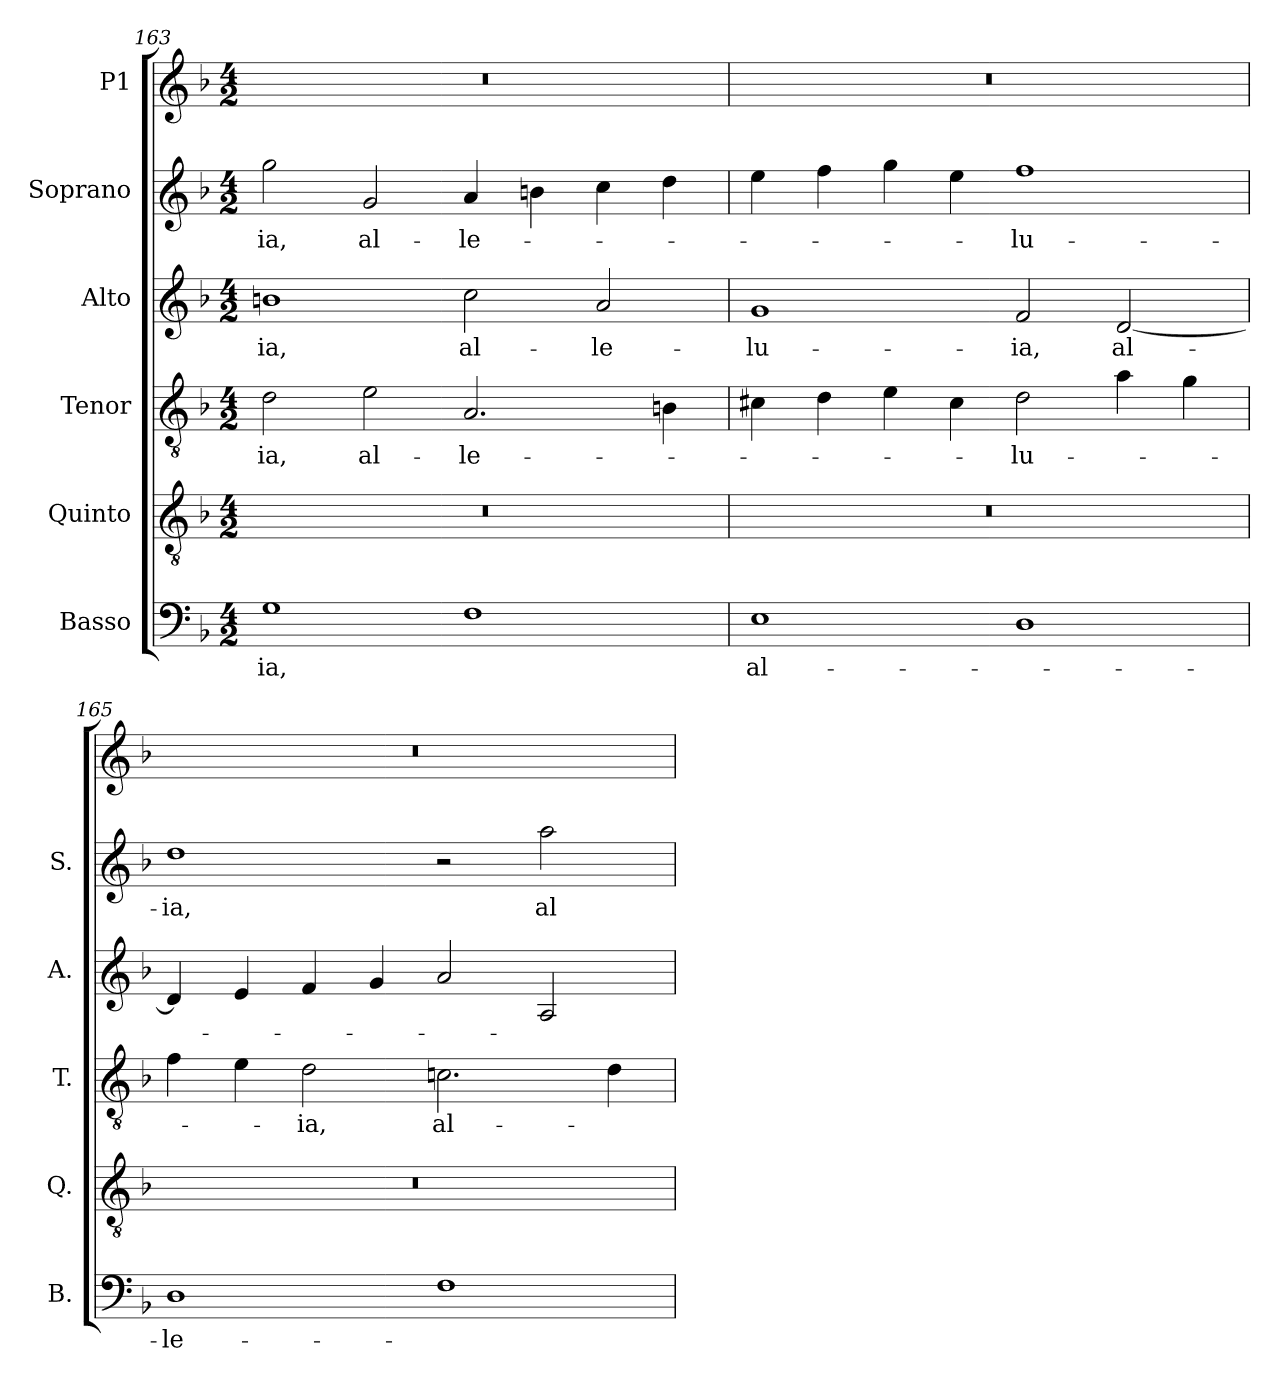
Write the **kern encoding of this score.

**kern	**text	**kern	**kern	**text	**kern	**text	**kern	**text	**kern
*part6	*part6	*part5	*part4	*part4	*part3	*part3	*part2	*part2	*part1
*staff6	*staff6	*staff5	*staff4	*staff4	*staff3	*staff3	*staff2	*staff2	*staff1
*I"Basso	*	*I"Quinto	*I"Tenor	*	*I"Alto	*	*I"Soprano	*	*I"P1
*I'B.	*	*I'Q.	*I'T.	*	*I'A.	*	*I'S.	*	*
*clefF4	*	*clefGv2	*clefGv2	*	*clefG2	*	*clefG2	*	*clefG2
*	*	*ITrd7c12	*ITrd7c12	*	*	*	*	*	*
*k[b-]	*	*k[b-]	*k[b-]	*	*k[b-]	*	*k[b-]	*	*k[b-]
*F:	*	*F:	*F:	*	*F:	*	*F:	*	*F:
*M4/2	*	*M4/2	*M4/2	*	*M4/2	*	*M4/2	*	*M4/2
=163	=163	=163	=163	=163	=163	=163	=163	=163	=163
!	!LO:LY:b:color=#000000	!LO:N:vis=1	!	!	!	!	!	!	!
!	!	!	!	!LO:LY:b:color=#000000	!	!	!	!	!
!	!	!	!	!	!	!LO:LY:b:color=#000000	!	!	!
!	!	!	!	!	!	!	!	!LO:LY:b:color=#000000	!LO:N:vis=1
1Gi	-ia,	0r	2Di\	-ia,	1bni	-ia,	2ggi\	-ia,	0r
!	!	!	!	!LO:LY:b:color=#000000	!	!	!	!	!
!	!	!	!	!	!	!	!	!LO:LY:b:color=#000000	!
.	.	.	2Ei\	al-	.	.	2gi/	al-	.
!	!	!	!	!LO:LY:b:color=#000000	!	!	!	!	!
!	!	!	!	!	!	!LO:LY:b:color=#000000	!	!	!
!	!	!	!	!	!	!	!	!LO:LY:b:color=#000000	!
1Fi	.	.	2.AAi/	-le-	2cci\	al-	4ai/	-le-	.
.	.	.	.	.	.	.	4bni\	.	.
!	!	!	!	!	!	!LO:LY:b:color=#000000	!	!	!
.	.	.	.	.	2ai/	-le-	4cci\	.	.
.	.	.	4BBni\	.	.	.	4ddi\	.	.
=164	=164	=164	=164	=164	=164	=164	=164	=164	=164
!	!LO:LY:b:color=#000000	!LO:N:vis=1	!	!	!	!	!	!	!
!	!	!	!	!	!	!LO:LY:b:color=#000000	!	!	!LO:N:vis=1
1Ei	al-	0r	4C#Xi\	.	1gi	-lu-	4eei\	.	0r
.	.	.	4Di\	.	.	.	4ffi\	.	.
.	.	.	4Ei\	.	.	.	4ggi\	.	.
.	.	.	4C#i\	.	.	.	4eei\	.	.
!	!	!	!	!LO:LY:b:color=#000000	!	!	!	!	!
!	!	!	!	!	!	!LO:LY:b:color=#000000	!	!	!
!	!	!	!	!	!	!	!	!LO:LY:b:color=#000000	!
1Di	.	.	2Di\	-lu-	2fi/	-ia,	1ffi	-lu-	.
!	!	!	!	!	!	!LO:LY:b:color=#000000	!	!	!
.	.	.	4Ai\	.	[2di/	al-	.	.	.
.	.	.	4Gi\	.	.	.	.	.	.
!!LO:PB:g=z
=165	=165	=165	=165	=165	=165	=165	=165	=165	=165
!	!LO:LY:b:color=#000000	!LO:N:vis=1	!	!	!	!	!	!	!
!	!	!	!	!	!	!	!	!LO:LY:b:color=#000000	!LO:N:vis=1
1Di	-le-	0r	4Fi\	.	4di/]	.	1ddi	-ia,	0r
.	.	.	4Ei\	.	4ei/	.	.	.	.
!	!	!	!	!LO:LY:b:color=#000000	!	!	!	!	!
.	.	.	2Di\	-ia,	4fi/	.	.	.	.
.	.	.	.	.	4gi/	.	.	.	.
!	!	!	!	!LO:LY:b:color=#000000	!	!	!	!	!
1Fi	.	.	2.Cni\	al-	2ai/	.	2r	.	.
!	!	!	!	!	!	!	!	!LO:LY:b:color=#000000	!
.	.	.	.	.	2Ai/	.	2aai\	al-	.
.	.	.	4Di\	.	.	.	.	.	.
=	=	=	=	=	=	=	=	=	=
*-	*-	*-	*-	*-	*-	*-	*-	*-	*-
